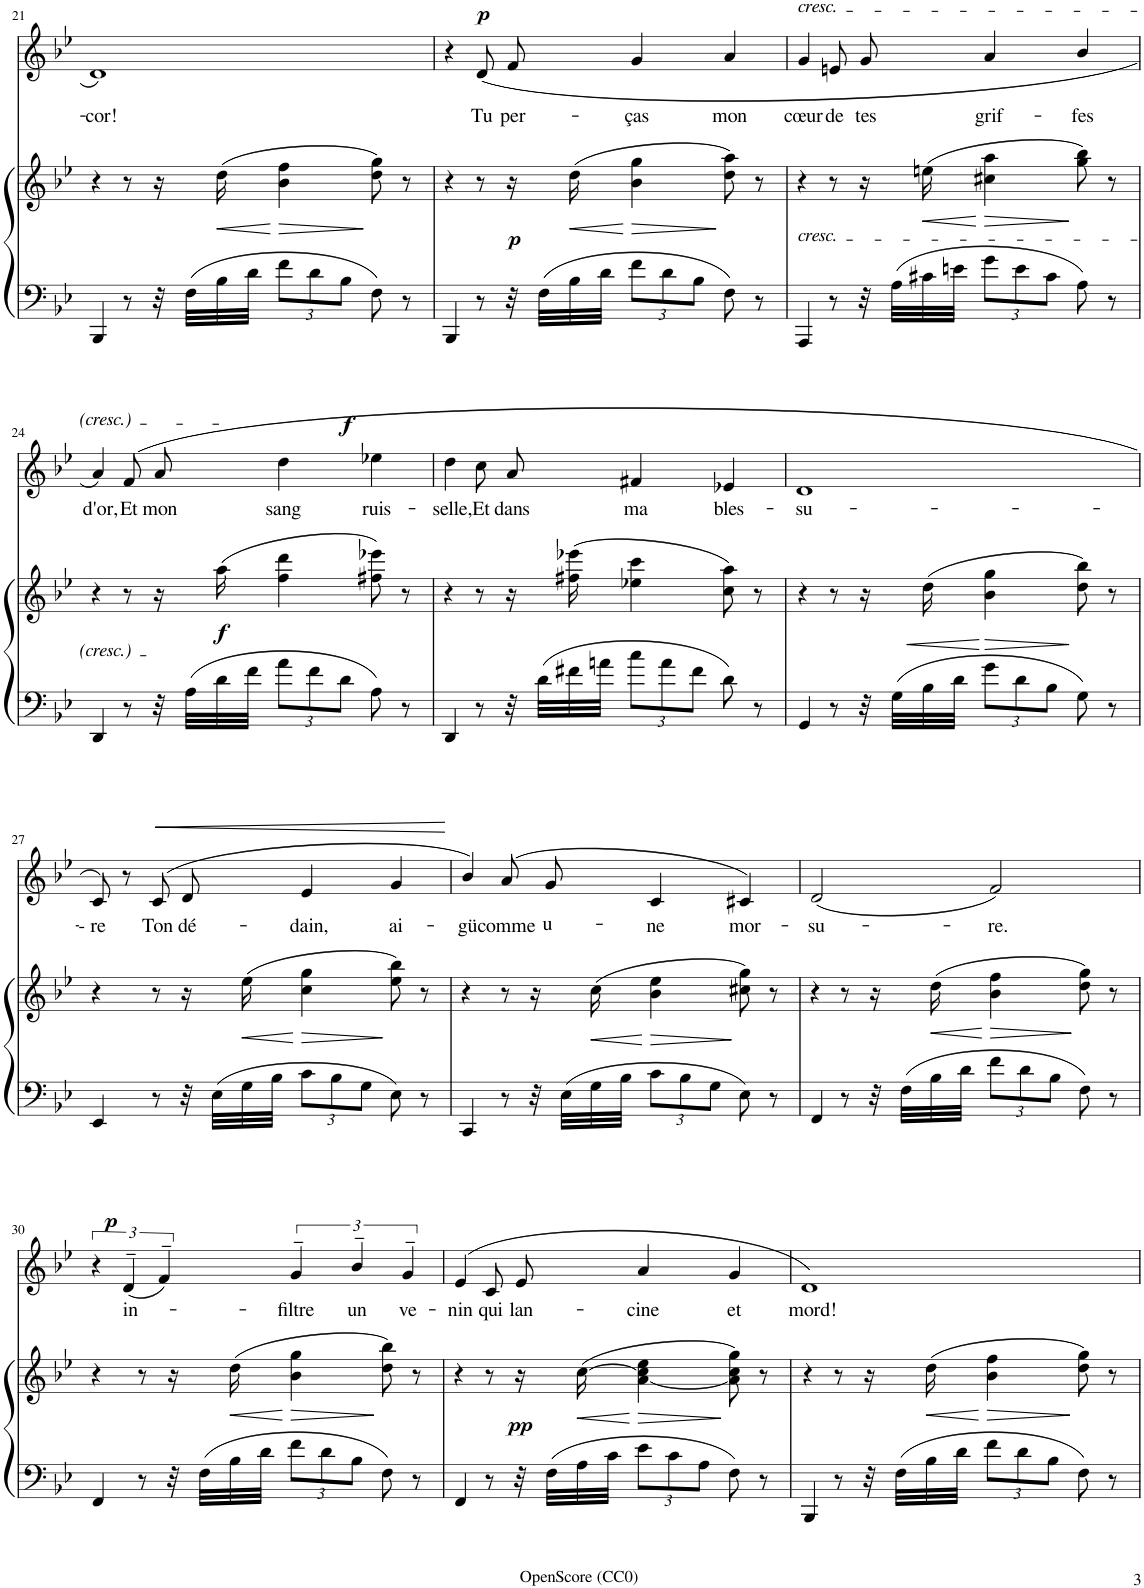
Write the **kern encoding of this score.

**kern	**kern	**dynam	**kern	**text	**dynam
*part2	*part2	*part2	*part1	*part1	*part1
*staff3	*staff2	*staff2/3	*staff1	*staff1	*staff1
*I"Piano	*	*	*I"Chant Voice	*	*
*I'Pno	*	*	*	*	*
!!LO:PB:g=z
*clefF4	*clefG2	*	*clefG2	*	*
*k[b-e-]	*k[b-e-]	*	*k[b-e-]	*	*
*M4/4	*M4/4	*	*M4/4	*	*
*met(c)	*met(c)	*	*met(c)	*	*
=21	=21	=21	=21	=21	=21
!	!	!	!	!LO:LY:b	!
4BBB-/	4r	.	1d	-cor!	.
8r	8r	.	.	.	.
32r	16r	.	.	.	.
32F\LLL	.	.	.	.	.
!	!	!LO:HP:b	!	!	!
32B-\	(16dd\	<	.	.	.
32d\JJJ	.	.	.	.	.
*Xbrackettup	*	*	*	*	*
!	!	!LO:HP:n=1:b	!	!	!
12f\L	4b-\ 4ff\	[ >	.	.	.
12d\	.	.	.	.	.
12B-\J	.	.	.	.	.
8F\	8dd\ 8gg\)	]	.	.	.
8r	8r	.	.	.	.
=22	=22	=22	=22	=22	=22
4BBB-/	4r	.	4r	.	.
!	!	!	!	!LO:LY:b	!LO:DY:a
8r	8r	.	(8d/L	Tu	p
!	!	!LO:DY:b	!	!LO:LY:b	!
32r	16r	p	8f/J	per-	.
32F\LLL	.	.	.	.	.
!	!	!LO:HP:b	!	!	!
32B-\	(16dd\	<	.	.	.
32d\JJJ	.	.	.	.	.
!	!	!LO:HP:n=1:b	!	!LO:LY:b	!
12f\L	4b-\ 4gg\	[ >	4g/	-ças	.
12d\	.	.	.	.	.
12B-\J	.	.	.	.	.
!	!	!	!	!LO:LY:b	!
8F\	8dd\ 8aa\)	]	4a/	mon	.
8r	8r	.	.	.	.
=23	=23	=23	=23	=23	=23
!	!	!	!LO:TX:a:i:t=cresc.	!	!
!LO:TX:a:i:t=cresc.	!	!	!	!	!
!	!	!	!	!LO:LY:b	!
4AAA/	4r	.	4g/	cœur	.
!	!	!	!	!LO:LY:b	!
8r	8r	.	8en/L	de	.
!	!	!	!	!LO:LY:b	!
32r	16r	.	8g/J	tes	.
32A\LLL	.	.	.	.	.
!	!	!LO:HP:b	!	!	!
32c#X\	(16een\	<	.	.	.
32en\JJJ	.	.	.	.	.
!	!	!LO:HP:n=1:b	!	!LO:LY:b	!
12g\L	4cc#X\ 4aa\	[ >	4a/	grif-	.
12e\	.	.	.	.	.
12c#\J	.	.	.	.	.
!	!	!	!	!LO:LY:b	!
8A\	8gg\ 8bb-\)	]	4b-/	-fes	.
8r	8r	.	.	.	.
!!LO:LB:g=z
=24	=24	=24	=24	=24	=24
!	!	!	!	!LO:LY:b	!
4DD/	4r	.	4a/)	d'or,	.
!	!	!	!	!LO:LY:b	!
8r	8r	.	(8f/L	Et	.
!	!	!	!	!LO:LY:b	!
32r	16r	.	8a/J	mon	.
32A\LLL	.	.	.	.	.
!	!	!LO:DY:b	!	!	!
32d\	(16aa\	f	.	.	.
32f\JJJ	.	.	.	.	.
!	!	!	!	!LO:LY:b	!
12a\L	4ff\ 4ddd\	.	4dd\	sang	.
12f\	.	.	.	.	.
12d\J	.	.	.	.	.
!	!	!	!	!LO:LY:b	!LO:DY:a
8A\	8ff#X\ 8eee-X\)	.	4ee-X\	ruis-	f
8r	8r	.	.	.	.
=25	=25	=25	=25	=25	=25
!	!	!	!	!LO:LY:b	!
4DD/	4r	.	4dd\	-selle,	.
!	!	!	!	!LO:LY:b	!
8r	8r	.	8cc\L	Et	.
!	!	!	!	!LO:LY:b	!
32r	16r	.	8a\J	dans	.
32d\LLL	.	.	.	.	.
32f#X\	(16ff#X\ 16eee-X\	.	.	.	.
32an\JJJ	.	.	.	.	.
!	!	!	!	!LO:LY:b	!
12cc\L	4ee-X\ 4ccc\	.	4f#X/	ma	.
12a\	.	.	.	.	.
12f#\J	.	.	.	.	.
!	!	!	!	!LO:LY:b	!
8d\	8cc\ 8aa\)	.	4e-X/	bles-	.
8r	8r	.	.	.	.
=26	=26	=26	=26	=26	=26
!	!	!	!	!LO:LY:b	!
4GG/	4r	.	1d	-su-	.
8r	8r	.	.	.	.
32r	16r	.	.	.	.
32G\LLL	.	.	.	.	.
!	!	!LO:HP:b	!	!	!
32B-\	(16dd\	<	.	.	.
32d\JJJ	.	.	.	.	.
!	!	!LO:HP:n=1:b	!	!	!
12g\L	4b-\ 4gg\	[ >	.	.	.
12d\	.	.	.	.	.
12B-\J	.	.	.	.	.
8G\	8dd\ 8bb-\)	]	.	.	.
8r	8r	.	.	.	.
!!LO:LB:g=z
=27	=27	=27	=27	=27	=27
!	!	!	!	!LO:LY:b	!
4EE-/	4r	.	8c/)	-- re	.
.	.	.	8r	.	.
!	!	!	!	!LO:LY:b	!LO:HP:b
8r	8r	.	(>8c/L	Ton	<
!	!	!	!	!LO:LY:b	!
32r	16r	.	8d/J	dé-	.
32E-\LLL	.	.	.	.	.
!	!	!LO:HP:b	!	!	!
32G\	(16ee-\	<	.	.	.
32B-\JJJ	.	.	.	.	.
!	!	!LO:HP:n=1:b	!	!LO:LY:b	!
12c\L	4cc\ 4gg\	[ >	4e-/	-dain,	.
12B-\	.	.	.	.	.
12G\J	.	.	.	.	.
!	!	!	!	!LO:LY:b	!
8E-\	8ee-\ 8bb-\)	]	4g/	ai-	.
8r	8r	.	.	.	.
.	.	.	.	.	[
=28	=28	=28	=28	=28	=28
!	!	!	!	!LO:LY:b	!
4CC/	4r	.	4b-/)	-gü	.
!	!	!	!	!LO:LY:b	!
8r	8r	.	(>8a/L	comme	.
!	!	!	!	!LO:LY:b	!
32r	16r	.	8g/J	u-	.
32E-\LLL	.	.	.	.	.
!	!	!LO:HP:b	!	!	!
32G\	(16cc\	<	.	.	.
32B-\JJJ	.	.	.	.	.
!	!	!LO:HP:n=1:b	!	!LO:LY:b	!
12c\L	4b-\ 4ee-\	[ >	4c/	-ne	.
12B-\	.	.	.	.	.
12G\J	.	.	.	.	.
!	!	!	!	!LO:LY:b	!
8E-\	8cc#X\ 8gg\)	]	4c#X/)	mor-	.
8r	8r	.	.	.	.
=29	=29	=29	=29	=29	=29
!	!	!	!	!LO:LY:b	!
4FF/	4r	.	(2d/	-su-	.
8r	8r	.	.	.	.
32r	16r	.	.	.	.
32F\LLL	.	.	.	.	.
!	!	!LO:HP:b	!	!	!
32B-\	(16dd\	<	.	.	.
32d\JJJ	.	.	.	.	.
!	!	!LO:HP:n=1:b	!	!LO:LY:b	!
12f\L	4b-\ 4ff\	[ >	2f/)	-re.	.
12d\	.	.	.	.	.
12B-\J	.	.	.	.	.
8F\	8dd\ 8gg\)	]	.	.	.
8r	8r	.	.	.	.
!!LO:LB:g=z
=30	=30	=30	=30	=30	=30
4FF/	4r	.	6r	.	.
!	!	!	!	!LO:LY:b	!LO:DY:a
.	.	.	(6d~>/	in-	p
8r	8r	.	.	.	.
.	.	.	6f~>/)	.	.
32r	16r	.	.	.	.
32F\LLL	.	.	.	.	.
!	!	!LO:HP:b	!	!	!
32B-\	(16dd\	<	.	.	.
32d\JJJ	.	.	.	.	.
!	!	!LO:HP:n=1:b	!	!LO:LY:b	!
12f\L	4b-\ 4gg\	[ >	6g~>/	-filtre	.
12d\	.	.	.	.	.
!	!	!	!	!LO:LY:b	!
12B-\J	.	.	6b-~>/	un	.
8F\	8dd\ 8bb-\)	]	.	.	.
!	!	!	!	!LO:LY:b	!
.	.	.	6g~>/	ve-	.
8r	8r	.	.	.	.
=31	=31	=31	=31	=31	=31
!	!	!	!	!LO:LY:b	!
4FF/	4r	.	(>4e-/	-nin	.
!	!	!	!	!LO:LY:b	!
8r	8r	.	8c/L	qui	.
!	!	!LO:DY:b	!	!LO:LY:b	!
32r	16r	pp	8e-/J	lan-	.
32F\LLL	.	.	.	.	.
!	!	!LO:HP:b	!	!	!
32A\	([>16cc\	<	.	.	.
32c\JJJ	.	.	.	.	.
!	!	!LO:HP:n=1:b	!	!LO:LY:b	!
12e-\L	[4a\ 4cc\] 4ee-\	[ >	4a/	-cine	.
12c\	.	.	.	.	.
12A\J	.	.	.	.	.
!	!	!	!	!LO:LY:b	!
8F\	8a\] 8cc\ 8gg\)	]	4g/	et	.
8r	8r	.	.	.	.
=32	=32	=32	=32	=32	=32
!	!	!	!	!LO:LY:b	!
4BBB-/	4r	.	1d)	mord!	.
8r	8r	.	.	.	.
32r	16r	.	.	.	.
32F\LLL	.	.	.	.	.
!	!	!LO:HP:b	!	!	!
32B-\	(16dd\	<	.	.	.
32d\JJJ	.	.	.	.	.
!	!	!LO:HP:n=1:b	!	!	!
12f\L	4b-\ 4ff\	[ >	.	.	.
12d\	.	.	.	.	.
12B-\J	.	.	.	.	.
8F\	8dd\ 8gg\)	]	.	.	.
8r	8r	.	.	.	.
=	=	=	=	=	=
*-	*-	*-	*-	*-	*-
